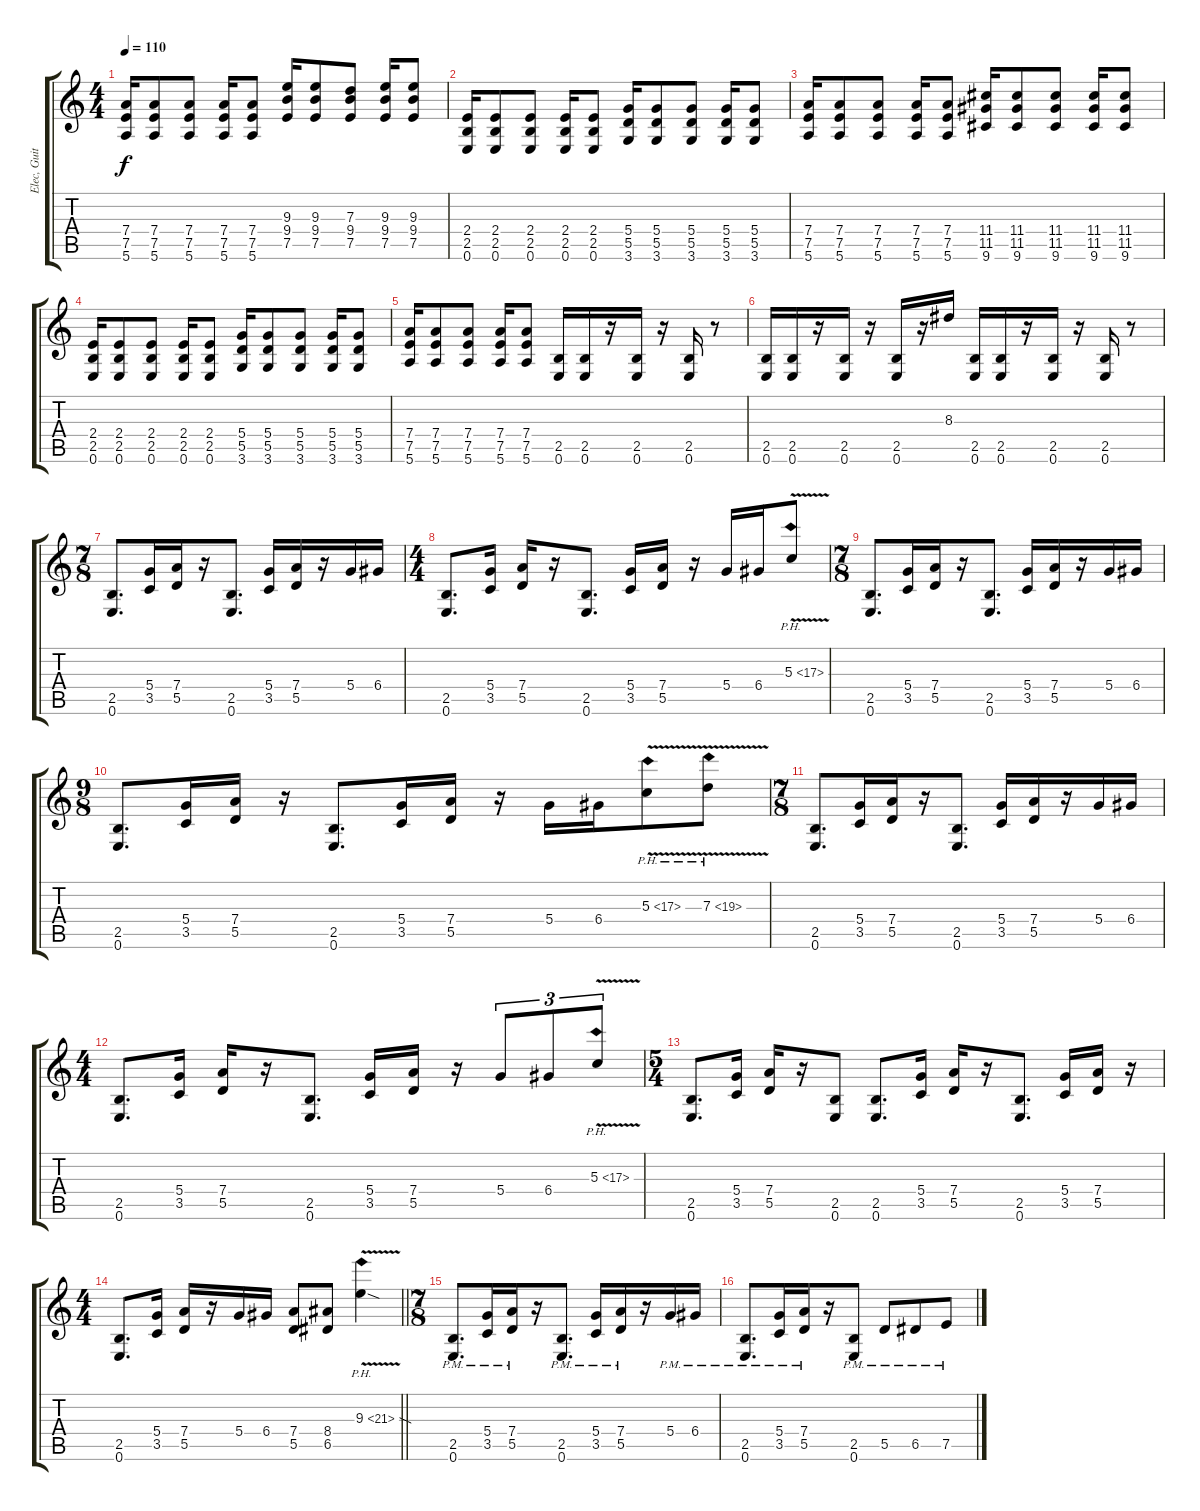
\track ("Elec, Guitar" "Elec, Guit") {instrument overdrivenguitar}
\staff {score tabs}
\tuning (E4 B3 G3 D3 A2 E2) {hide}
\ts (4 4)
\tempo 110
\clef g2
\ks c
(7.4 7.5 5.6).16{dy f} (7.4 7.5 5.6).8 (7.4 7.5 5.6).8 (7.4 7.5 5.6).16 (7.4 7.5 5.6).8 (9.3 9.4 7.5).16 (9.3 9.4 7.5).8 (7.3 9.4 7.5).8 (9.3 9.4 7.5).16 (9.3 9.4 7.5).8 |
(2.4 2.5 0.6).16 (2.4 2.5 0.6).8 (2.4 2.5 0.6).8 (2.4 2.5 0.6).16 (2.4 2.5 0.6).8 (5.4 5.5 3.6).16 (5.4 5.5 3.6).8 (5.4 5.5 3.6).8 (5.4 5.5 3.6).16 (5.4 5.5 3.6).8 |
(7.4 7.5 5.6).16 (7.4 7.5 5.6).8 (7.4 7.5 5.6).8 (7.4 7.5 5.6).16 (7.4 7.5 5.6).8 (11.4 11.5 9.6).16 (11.4 11.5 9.6).8 (11.4 11.5 9.6).8 (11.4 11.5 9.6).16 (11.4 11.5 9.6).8 |
(2.4 2.5 0.6).16 (2.4 2.5 0.6).8 (2.4 2.5 0.6).8 (2.4 2.5 0.6).16 (2.4 2.5 0.6).8 (5.4 5.5 3.6).16 (5.4 5.5 3.6).8 (5.4 5.5 3.6).8 (5.4 5.5 3.6).16 (5.4 5.5 3.6).8 |
(7.4 7.5 5.6).16 (7.4 7.5 5.6).8 (7.4 7.5 5.6).8 (7.4 7.5 5.6).16 (7.4 7.5 5.6).8 (2.5 0.6).16 (2.5 0.6).16 r.16 (2.5 0.6).16 r.16 (2.5 0.6).16 r.8 |
(2.5 0.6).16 (2.5 0.6).16 r.16 (2.5 0.6).16 r.16 (2.5 0.6).16 r.16 8.3.16 (2.5 0.6).16 (2.5 0.6).16 r.16 (2.5 0.6).16 r.16 (2.5 0.6).16 r.8 |
\ts (7 8)
(2.5 0.6).8{d} (5.4 3.5).16 (7.4 5.5).16 r.16 (2.5 0.6).8{d} (5.4 3.5).16 (7.4 5.5).16 r.16 5.4.16 6.4.16 |
\ts (4 4)
(2.5 0.6).8{d} (5.4 3.5).16 (7.4 5.5).16 r.16 (2.5 0.6).8{d} (5.4 3.5).16 (7.4 5.5).16 r.16 5.4.16 6.4.16 5.3{ph 12 v}.8 |
\ts (7 8)
(2.5 0.6).8{d} (5.4 3.5).16 (7.4 5.5).16 r.16 (2.5 0.6).8{d} (5.4 3.5).16 (7.4 5.5).16 r.16 5.4.16 6.4.16 |
\ts (9 8)
(2.5 0.6).8{d} (5.4 3.5).16 (7.4 5.5).16 r.16 (2.5 0.6).8{d} (5.4 3.5).16 (7.4 5.5).16 r.16 5.4.16 6.4.16 5.3{ph 12 v}.8 7.3{ph 12 v}.8 |
\ts (7 8)
(2.5 0.6).8{d} (5.4 3.5).16 (7.4 5.5).16 r.16 (2.5 0.6).8{d} (5.4 3.5).16 (7.4 5.5).16 r.16 5.4.16 6.4.16 |
\ts (4 4)
(2.5 0.6).8{d} (5.4 3.5).16 (7.4 5.5).16 r.16 (2.5 0.6).8{d} (5.4 3.5).16 (7.4 5.5).16 r.16 5.4.8{tu (3 2)} 6.4.8{tu (3 2)} 5.3{ph 12 v}.8{tu (3 2)} |
\ts (5 4)
(2.5 0.6).8{d} (5.4 3.5).16 (7.4 5.5).16 r.16 (2.5 0.6).8 (2.5 0.6).8{d} (5.4 3.5).16 (7.4 5.5).16 r.16 (2.5 0.6).8{d} (5.4 3.5).16 (7.4 5.5).16 r.16 |
\ts (4 4)
\barLineRight lightlight
(2.5 0.6).8{d} (5.4 3.5).16 (7.4 5.5).16 r.16 5.4.16 6.4.16 (7.4 5.5).8 (8.4 6.5).8 9.3{ph 12 v sod}.4 |
\ts (7 8)
(2.5{pm} 0.6{pm}).8{d} (5.4{pm} 3.5{pm}).16 (7.4{pm} 5.5{pm}).16 r.16 (2.5{pm} 0.6{pm}).8{d} (5.4{pm} 3.5{pm}).16 (7.4{pm} 5.5{pm}).16 r.16 5.4{pm}.16 6.4{pm}.16 |
(2.5{pm} 0.6{pm}).8{d} (5.4{pm} 3.5{pm}).16 (7.4{pm} 5.5{pm}).16 r.16 (2.5{pm} 0.6{pm}).8 5.5{pm}.8 6.5{pm}.8 7.5{pm}.8
